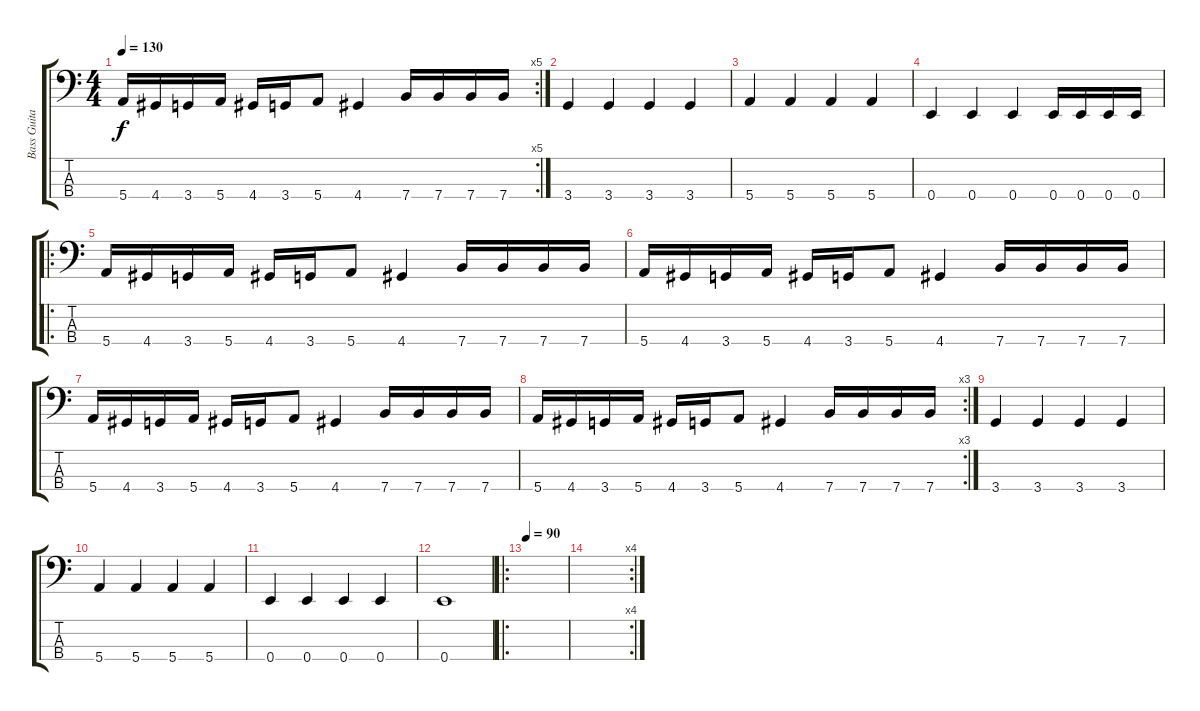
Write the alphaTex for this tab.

\track ("Bass Guitar" "Bass Guita") {instrument electricbasspick}
\staff {score tabs}
\tuning (G2 D2 A1 E1) {hide}
\rc 5
\ts (4 4)
\tempo 130
\clef f4
\ks c
5.4.16{dy f} 4.4.16 3.4.16 5.4.16 4.4.16 3.4.16 5.4.8 4.4.4 7.4.16 7.4.16 7.4.16 7.4.16 |
3.4.4 3.4.4 3.4.4 3.4.4 |
5.4.4 5.4.4 5.4.4 5.4.4 |
0.4.4 0.4.4 0.4.4 0.4.16 0.4.16 0.4.16 0.4.16 |
\ro
5.4.16 4.4.16 3.4.16 5.4.16 4.4.16 3.4.16 5.4.8 4.4.4 7.4.16 7.4.16 7.4.16 7.4.16 |
5.4.16 4.4.16 3.4.16 5.4.16 4.4.16 3.4.16 5.4.8 4.4.4 7.4.16 7.4.16 7.4.16 7.4.16 |
5.4.16 4.4.16 3.4.16 5.4.16 4.4.16 3.4.16 5.4.8 4.4.4 7.4.16 7.4.16 7.4.16 7.4.16 |
\rc 3
5.4.16 4.4.16 3.4.16 5.4.16 4.4.16 3.4.16 5.4.8 4.4.4 7.4.16 7.4.16 7.4.16 7.4.16 |
3.4.4 3.4.4 3.4.4 3.4.4 |
5.4.4 5.4.4 5.4.4 5.4.4 |
0.4.4 0.4.4 0.4.4 0.4.4 |
0.4.1 |
\ro
\tempo 90
|
\rc 4
